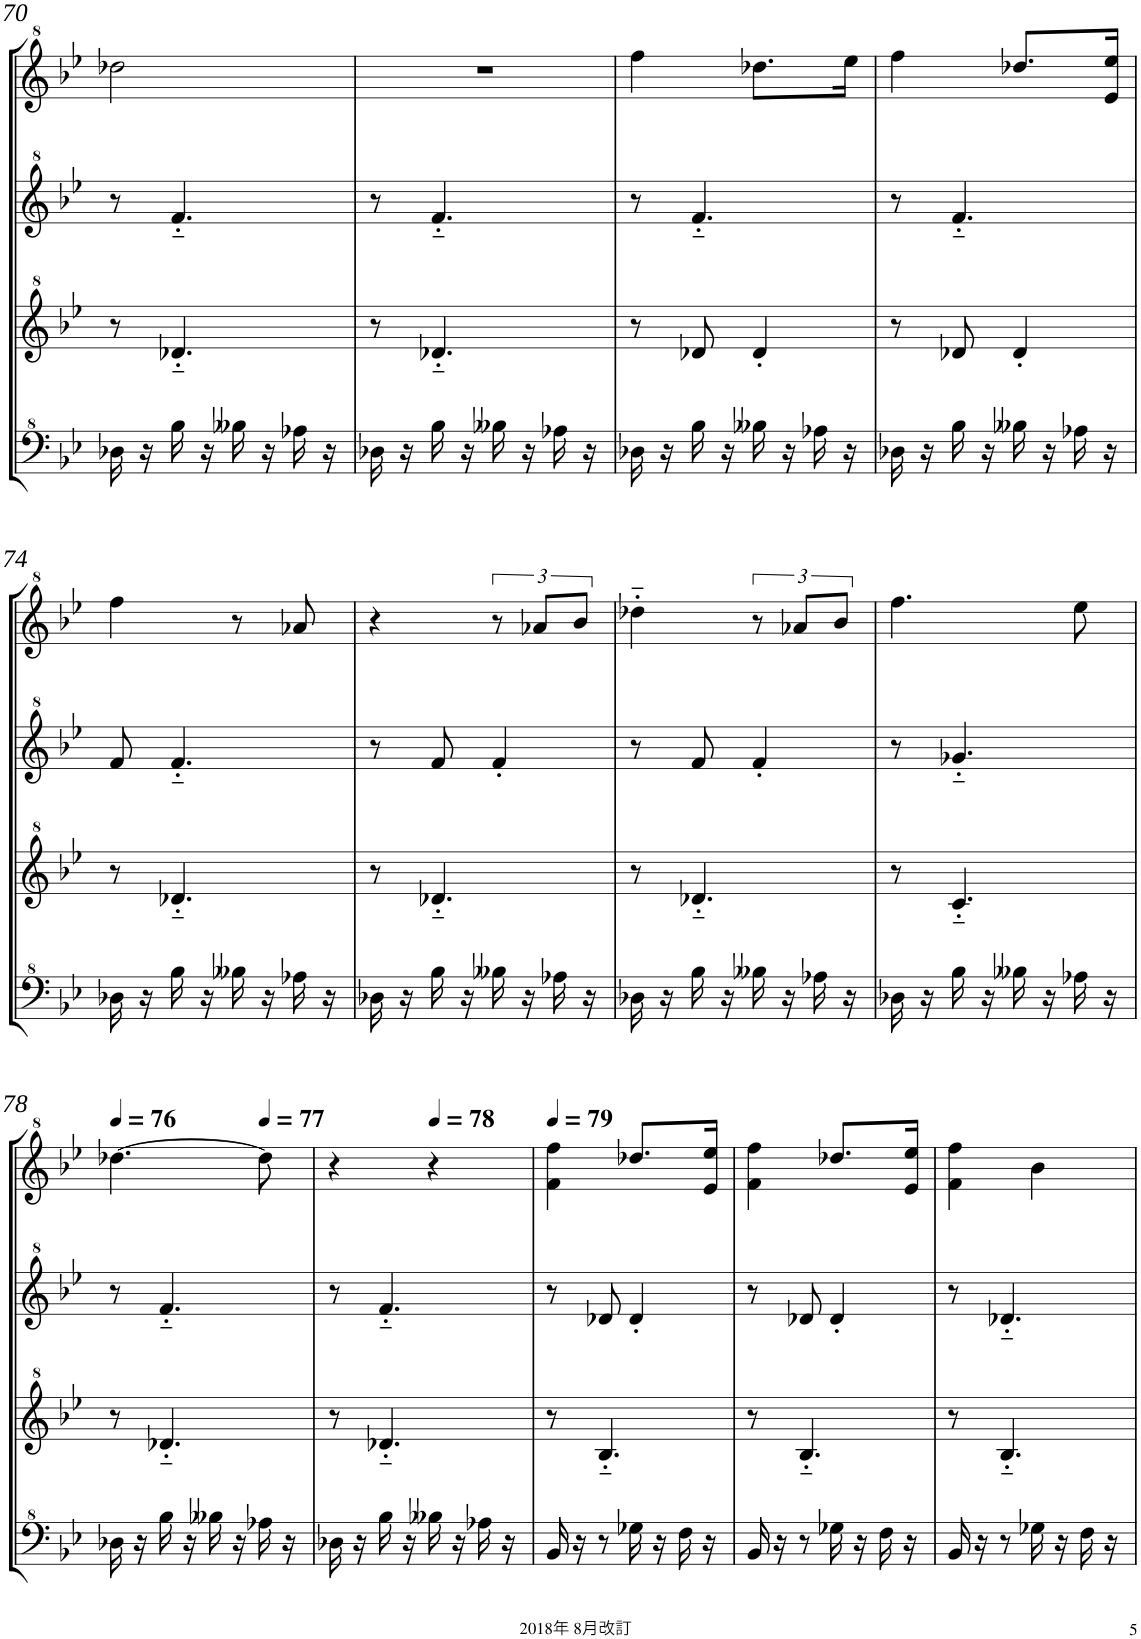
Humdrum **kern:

**kern	**kern	**kern	**kern
*part1	*part1	*part1	*part1
*staff4	*staff3	*staff2	*staff1
*I"Model III	*	*	*
!!LO:PB:g=z
*clefF^4	*clefG^2	*clefG^2	*clefG^2
*k[b-e-]	*k[b-e-]	*k[b-e-]	*k[b-e-]
*M2/4	*M2/4	*M2/4	*M2/4
=70	=70	=70	=70
16d-X\	8r	8r	2ddd-X\
16r	.	.	.
16b-\	4.dd-X'~/	4.ff'~/	.
16r	.	.	.
16b--X\	.	.	.
16r	.	.	.
16a-X\	.	.	.
16r	.	.	.
=71	=71	=71	=71
16d-X\	8r	8r	2r
16r	.	.	.
16b-\	4.dd-X'~/	4.ff'~/	.
16r	.	.	.
16b--X\	.	.	.
16r	.	.	.
16a-X\	.	.	.
16r	.	.	.
=72	=72	=72	=72
16d-X\	8r	8r	4fff\
16r	.	.	.
16b-\	8dd-X/	4.ff'~/	.
16r	.	.	.
16b--X\	4dd-'/	.	8.ddd-X\L
16r	.	.	.
16a-X\	.	.	.
16r	.	.	16eee-\Jk
=73	=73	=73	=73
16d-X\	8r	8r	4fff\
16r	.	.	.
16b-\	8dd-X/	4.ff'~/	.
16r	.	.	.
16b--X\	4dd-'/	.	8.ddd-X/L
16r	.	.	.
16a-X\	.	.	.
16r	.	.	16ee-/ 16eee-/Jk
!!LO:LB:g=z
=74	=74	=74	=74
16d-X\	8r	8ff/	4fff\
16r	.	.	.
16b-\	4.dd-X'~/	4.ff'~/	.
16r	.	.	.
16b--X\	.	.	8r
16r	.	.	.
16a-X\	.	.	8aa-X/
16r	.	.	.
=75	=75	=75	=75
16d-X\	8r	8r	4r
16r	.	.	.
16b-\	4.dd-X'~/	8ff/	.
16r	.	.	.
16b--X\	.	4ff'/	12r
16r	.	.	.
.	.	.	12aa-X/L
16a-X\	.	.	.
.	.	.	12bb-/J
16r	.	.	.
=76	=76	=76	=76
16d-X\	8r	8r	4ddd-X'~\
16r	.	.	.
16b-\	4.dd-X'~/	8ff/	.
16r	.	.	.
16b--X\	.	4ff'/	12r
16r	.	.	.
.	.	.	12aa-X/L
16a-X\	.	.	.
.	.	.	12bb-/J
16r	.	.	.
=77	=77	=77	=77
16d-X\	8r	8r	4.fff\
16r	.	.	.
16b-\	4.cc'~/	4.gg-X'~/	.
16r	.	.	.
16b--X\	.	.	.
16r	.	.	.
16a-X\	.	.	8eee-\
16r	.	.	.
!!LO:LB:g=z
=78	=78	=78	=78
*	*	*	*MM76
16d-X\	8r	8r	[4.ddd-X\
16r	.	.	.
16b-\	4.dd-X'~/	4.ff'~/	.
16r	.	.	.
16b--X\	.	.	.
16r	.	.	.
*	*	*	*MM77
16a-X\	.	.	8ddd-\]
16r	.	.	.
=79	=79	=79	=79
16d-X\	8r	8r	4r
16r	.	.	.
16b-\	4.dd-X'~/	4.ff'~/	.
16r	.	.	.
*	*	*	*MM78
16b--X\	.	.	4r
16r	.	.	.
16a-X\	.	.	.
16r	.	.	.
=80	=80	=80	=80
*	*	*	*MM79
16B-/	8r	8r	4ff\ 4fff\
16r	.	.	.
8r	4.b-'~/	8dd-X/	.
16g-X\	.	4dd-'/	8.ddd-X/L
16r	.	.	.
16f\	.	.	.
16r	.	.	16ee-/ 16eee-/Jk
=81	=81	=81	=81
16B-/	8r	8r	4ff\ 4fff\
16r	.	.	.
8r	4.b-'~/	8dd-X/	.
16g-X\	.	4dd-'/	8.ddd-X/L
16r	.	.	.
16f\	.	.	.
16r	.	.	16ee-/ 16eee-/Jk
=82	=82	=82	=82
16B-/	8r	8r	4ff\ 4fff\
16r	.	.	.
8r	4.b-'~/	4.dd-X'~/	.
16g-X\	.	.	4bb-\
16r	.	.	.
16f\	.	.	.
16r	.	.	.
=	=	=	=
*-	*-	*-	*-
